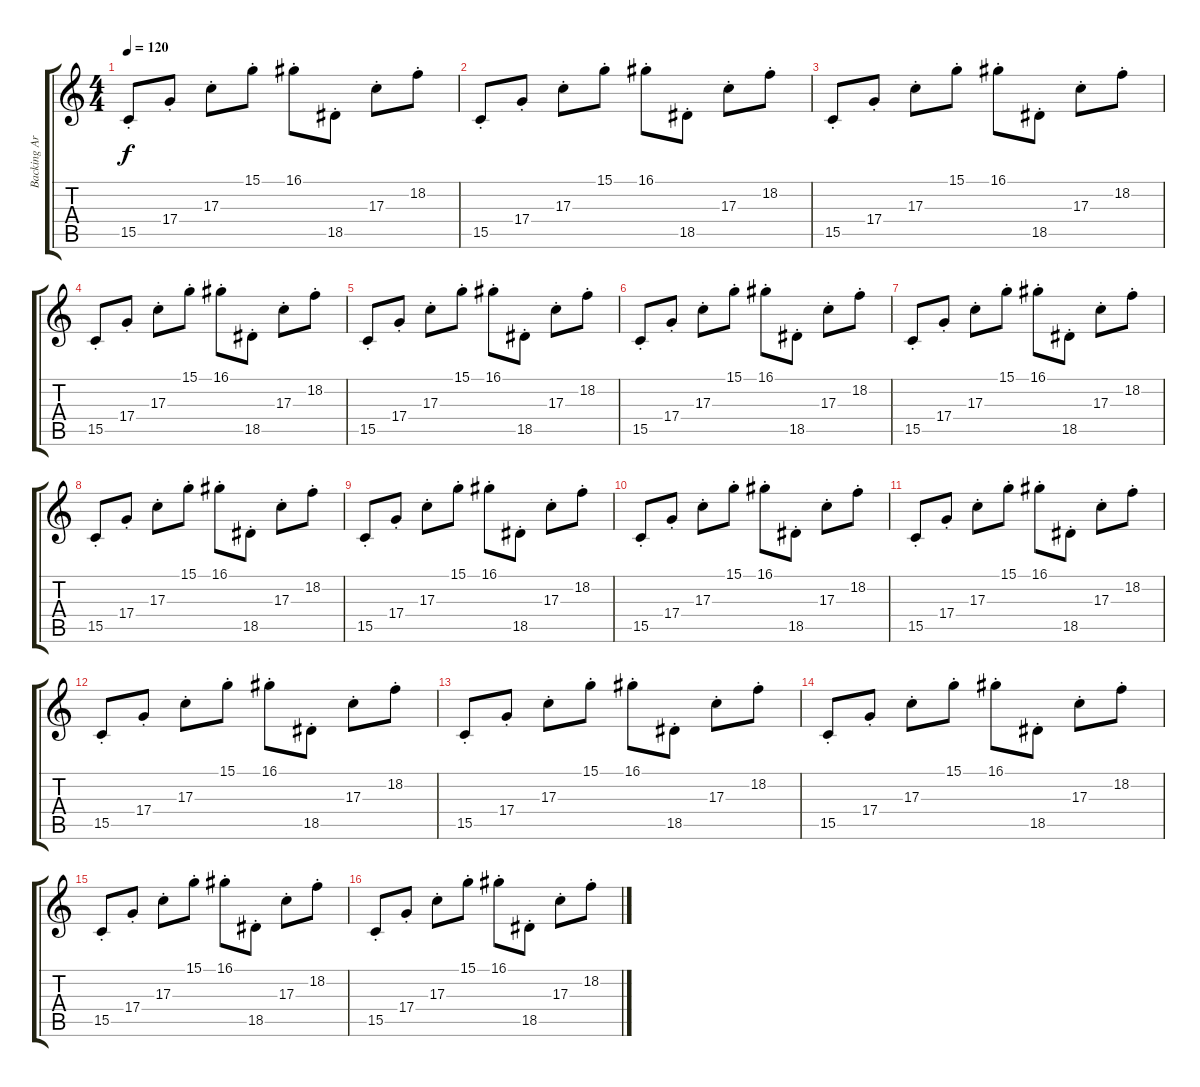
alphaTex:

\track ("Backing Arpeggio #1" "Backing Ar") {instrument synthbrass2}
\staff {score tabs}
\tuning (E4 B3 G3 D3 A2 E2) {hide}
\ts (4 4)
\tempo 120
\clef g2
\ks c
15.5{st}.8{dy f} 17.4{st}.8 17.3{st}.8 15.1{st}.8 16.1{st}.8 18.5{st}.8 17.3{st}.8 18.2{st}.8 |
15.5{st}.8 17.4{st}.8 17.3{st}.8 15.1{st}.8 16.1{st}.8 18.5{st}.8 17.3{st}.8 18.2{st}.8 |
15.5{st}.8 17.4{st}.8 17.3{st}.8 15.1{st}.8 16.1{st}.8 18.5{st}.8 17.3{st}.8 18.2{st}.8 |
15.5{st}.8 17.4{st}.8 17.3{st}.8 15.1{st}.8 16.1{st}.8 18.5{st}.8 17.3{st}.8 18.2{st}.8 |
15.5{st}.8 17.4{st}.8 17.3{st}.8 15.1{st}.8 16.1{st}.8 18.5{st}.8 17.3{st}.8 18.2{st}.8 |
15.5{st}.8 17.4{st}.8 17.3{st}.8 15.1{st}.8 16.1{st}.8 18.5{st}.8 17.3{st}.8 18.2{st}.8 |
15.5{st}.8 17.4{st}.8 17.3{st}.8 15.1{st}.8 16.1{st}.8 18.5{st}.8 17.3{st}.8 18.2{st}.8 |
15.5{st}.8 17.4{st}.8 17.3{st}.8 15.1{st}.8 16.1{st}.8 18.5{st}.8 17.3{st}.8 18.2{st}.8 |
15.5{st}.8 17.4{st}.8 17.3{st}.8 15.1{st}.8 16.1{st}.8 18.5{st}.8 17.3{st}.8 18.2{st}.8 |
15.5{st}.8 17.4{st}.8 17.3{st}.8 15.1{st}.8 16.1{st}.8 18.5{st}.8 17.3{st}.8 18.2{st}.8 |
15.5{st}.8 17.4{st}.8 17.3{st}.8 15.1{st}.8 16.1{st}.8 18.5{st}.8 17.3{st}.8 18.2{st}.8 |
15.5{st}.8 17.4{st}.8 17.3{st}.8 15.1{st}.8 16.1{st}.8 18.5{st}.8 17.3{st}.8 18.2{st}.8 |
15.5{st}.8 17.4{st}.8 17.3{st}.8 15.1{st}.8 16.1{st}.8 18.5{st}.8 17.3{st}.8 18.2{st}.8 |
15.5{st}.8 17.4{st}.8 17.3{st}.8 15.1{st}.8 16.1{st}.8 18.5{st}.8 17.3{st}.8 18.2{st}.8 |
15.5{st}.8 17.4{st}.8 17.3{st}.8 15.1{st}.8 16.1{st}.8 18.5{st}.8 17.3{st}.8 18.2{st}.8 |
15.5{st}.8 17.4{st}.8 17.3{st}.8 15.1{st}.8 16.1{st}.8 18.5{st}.8 17.3{st}.8 18.2{st}.8
